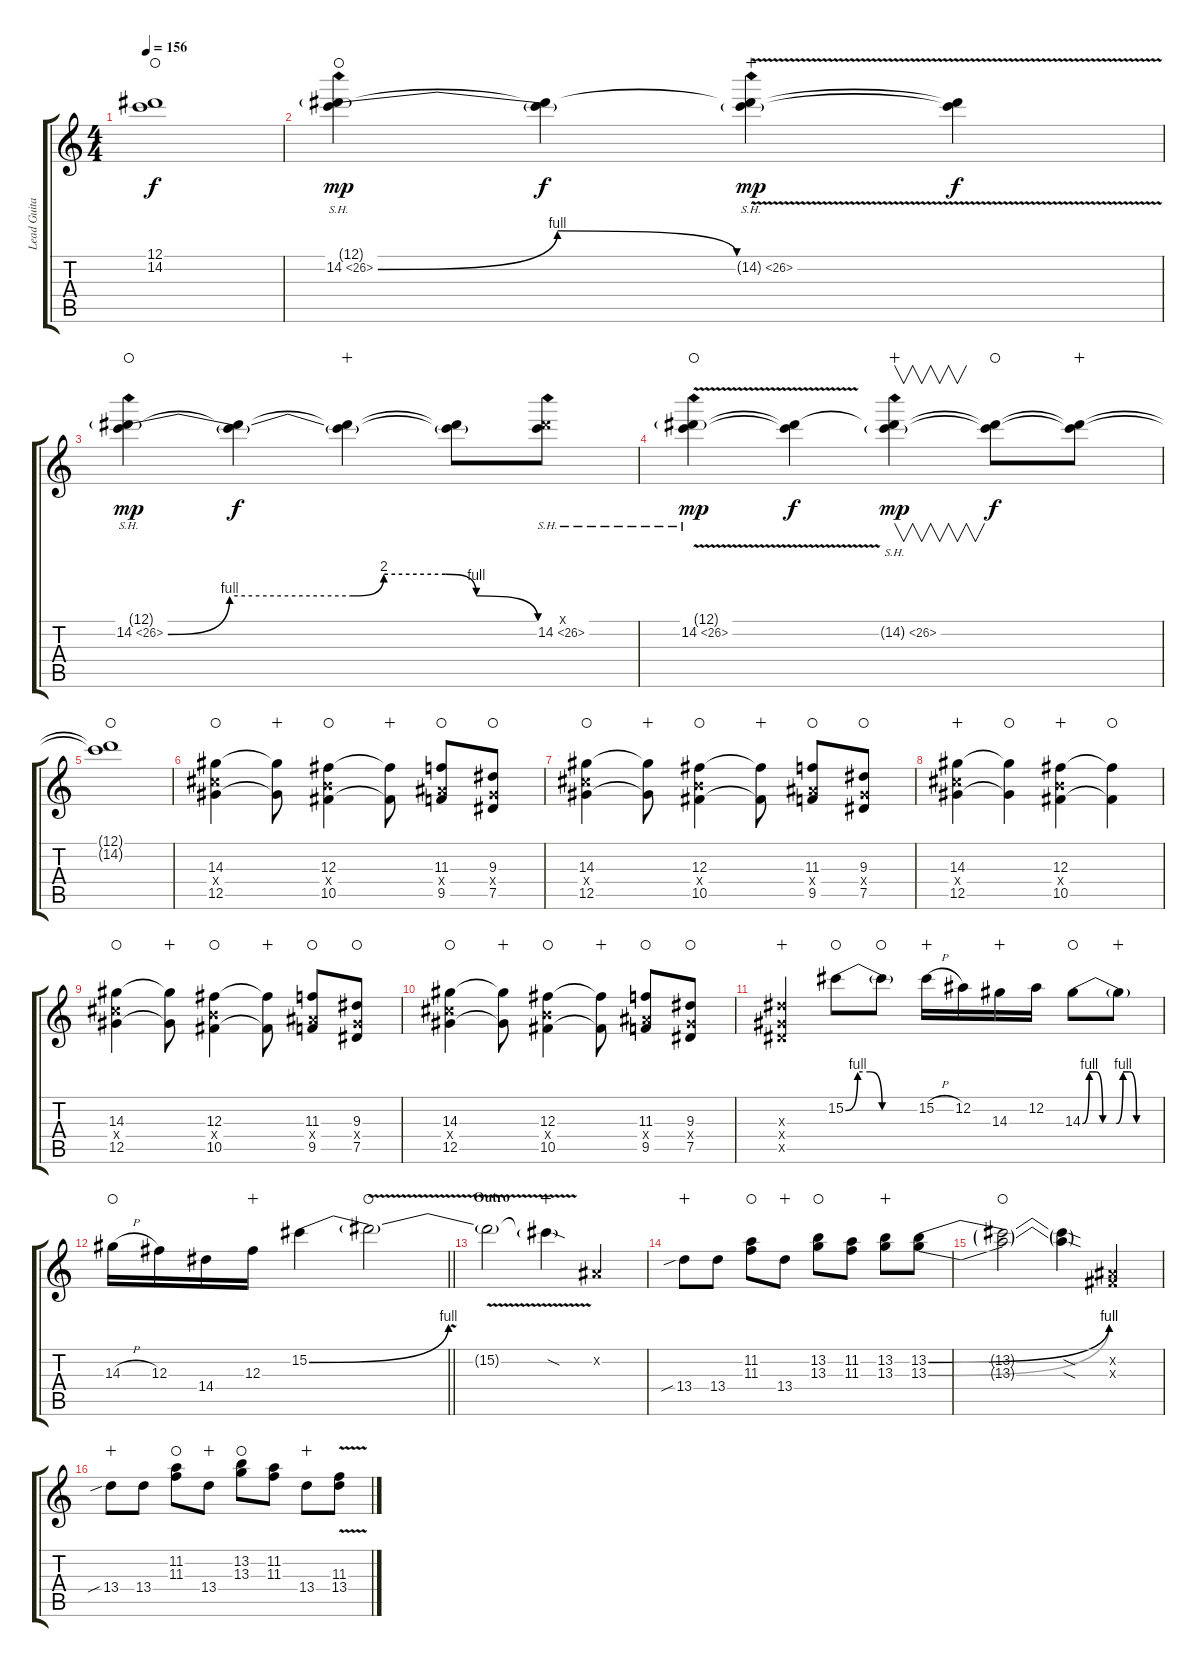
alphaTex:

\track ("Lead Guitar" "Lead Guita") {instrument overdrivenguitar}
\staff {score tabs}
\tuning (Eb4 Bb3 Gb3 Db3 Ab2 Db2) {hide}
\ts (4 4)
\tempo 156
\clef g2
\ks c
(12.1{t} 14.2{t}).1{dy f waho} |
(12.1{g} 14.2{be (bendrelease 0 0 10 4 50 4 60 0) sh 12}).4{dy mp waho} (12.1{t} 14.2{t}).4{dy f} (12.1{t} 14.2{sh 12 v g}).4{dy mp wahc} (12.1{t} 14.2{t}).4{dy f} |
(12.1{g} 14.2{be (custom 0 0 10 4 30 4 35 8 45 8 50 4 60 0) sh 12}).4{dy mp waho} (12.1{t} 14.2{t}).4{dy f} (12.1{t} 14.2{t}).4{wahc} (12.1{t} 14.2{t}).8 (12.1{x} 14.2{sh 12}).8 |
(12.1{g} 14.2{sh 12 v}).4{dy mp waho} (12.1{t} 14.2{t}).4{dy f} (12.1{t} 14.2{sh 12 g}).4{v dy mp wahc} (12.1{t} 14.2{t}).8{dy f waho} (12.1{t} 14.2{t}).8{wahc} |
(12.1{t} 14.2{t}).1{waho} |
(14.3 12.4{x} 12.5).4{waho} (14.3{t} 12.5{t}).8{wahc} (12.3 10.4{x} 10.5).4{waho} (12.3{t} 10.5{t}).8{wahc} (11.3 9.4{x} 9.5).8{waho} (9.3 7.4{x} 7.5).8{waho} |
(14.3 12.4{x} 12.5).4{waho} (14.3{t} 12.5{t}).8{wahc} (12.3 10.4{x} 10.5).4{waho} (12.3{t} 10.5{t}).8{wahc} (11.3 9.4{x} 9.5).8{waho} (9.3 7.4{x} 7.5).8{waho} |
(14.3 12.4{x} 12.5).4{wahc} (14.3{t} 12.5{t}).4{waho} (12.3 10.4{x} 10.5).4{wahc} (12.3{t} 10.5{t}).4{waho} |
(14.3 12.4{x} 12.5).4{waho} (14.3{t} 12.5{t}).8{wahc} (12.3 10.4{x} 10.5).4{waho} (12.3{t} 10.5{t}).8{wahc} (11.3 9.4{x} 9.5).8{waho} (9.3 7.4{x} 7.5).8{waho} |
(14.3 12.4{x} 12.5).4{waho} (14.3{t} 12.5{t}).8{wahc} (12.3 10.4{x} 10.5).4{waho} (12.3{t} 10.5{t}).8{wahc} (11.3 9.4{x} 9.5).8{waho} (9.3 7.4{x} 7.5).8{waho} |
(9.3{x} 7.4{x} 7.5{x}).4{wahc} 15.2{be (custom 0 0 10 4 20 4 30 0 60 0)}.8{waho} 15.2{t}.8{waho} 15.2{h}.16{wahc} 12.2.16 14.3.16{wahc} 12.2.16 14.3{be (custom 0 0 5 4 10 4 15 0 25 0 30 4 35 4 40 0 60 0)}.8{waho} 14.3{t}.8{wahc} |
\barLineRight lightlight
14.3{h}.16{waho} 12.3.16 14.4.16 12.3.16{wahc} 15.2{be (bend 0 0 60 4)}.4 15.2{v t}.2{waho} |
\section ("" "Outro")
15.2{v t}.2 15.2{sod t}.4{wahc} 0.2{x}.4 |
13.4{sib}.8{wahc} 13.4.8 (11.2 11.3).8{waho} 13.4.8{wahc} (13.2 13.3).8{waho} (11.2 11.3).8 (13.2 13.3).8{wahc} (13.2{be (bend 0 0 60 4)} 13.3{be (bend 0 0 60 4)}).8 |
(13.2{t} 13.3{t}).2{waho} (13.2{sod t} 13.3{sod t}).4 (0.2{x} 0.3{x}).4 |
13.4{sib}.8{wahc} 13.4.8 (11.2 11.3).8{waho} 13.4.8{wahc} (13.2 13.3).8{waho} (11.2 11.3).8 13.4.8{wahc} (11.3{v} 13.4{v}).8
